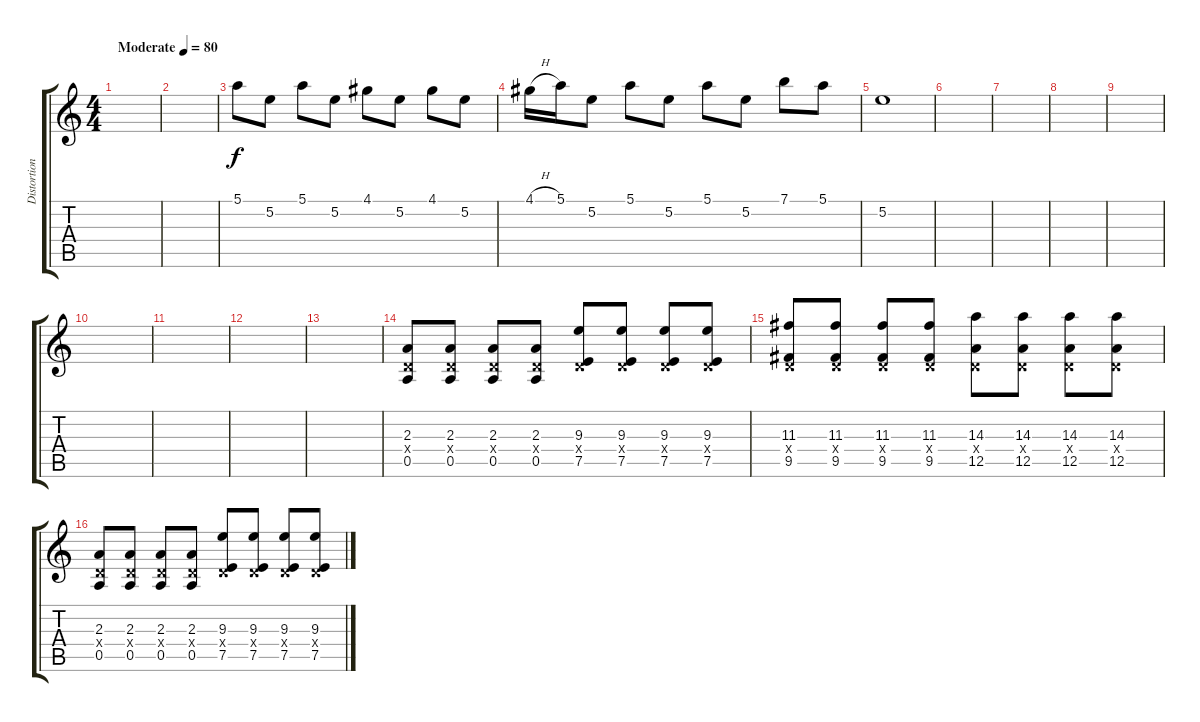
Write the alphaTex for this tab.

\track ("Distortion Guitar 2" "Distortion") {instrument distortionguitar}
\staff {score tabs}
\tuning (E4 B3 G3 D3 A2 E2) {hide}
\ts (4 4)
\tempo (80 "Moderate")
\clef g2
\ks c
|
|
5.1.8 5.2.8 5.1.8 5.2.8 4.1.8 5.2.8 4.1.8 5.2.8 |
4.1{h}.16 5.1.16 5.2.8 5.1.8 5.2.8 5.1.8 5.2.8 7.1.8 5.1.8 |
5.2.1 |
|
|
|
|
|
|
|
|
(2.3 0.4{x} 0.5).8 (2.3 0.4{x} 0.5).8 (2.3 0.4{x} 0.5).8 (2.3 0.4{x} 0.5).8 (9.3 0.4{x} 7.5).8 (9.3 0.4{x} 7.5).8 (9.3 0.4{x} 7.5).8 (9.3 0.4{x} 7.5).8 |
(11.3 0.4{x} 9.5).8 (11.3 0.4{x} 9.5).8 (11.3 0.4{x} 9.5).8 (11.3 0.4{x} 9.5).8 (14.3 0.4{x} 12.5).8 (14.3 0.4{x} 12.5).8 (14.3 0.4{x} 12.5).8 (14.3 0.4{x} 12.5).8 |
(2.3 0.4{x} 0.5).8 (2.3 0.4{x} 0.5).8 (2.3 0.4{x} 0.5).8 (2.3 0.4{x} 0.5).8 (9.3 0.4{x} 7.5).8 (9.3 0.4{x} 7.5).8 (9.3 0.4{x} 7.5).8 (9.3 0.4{x} 7.5).8
